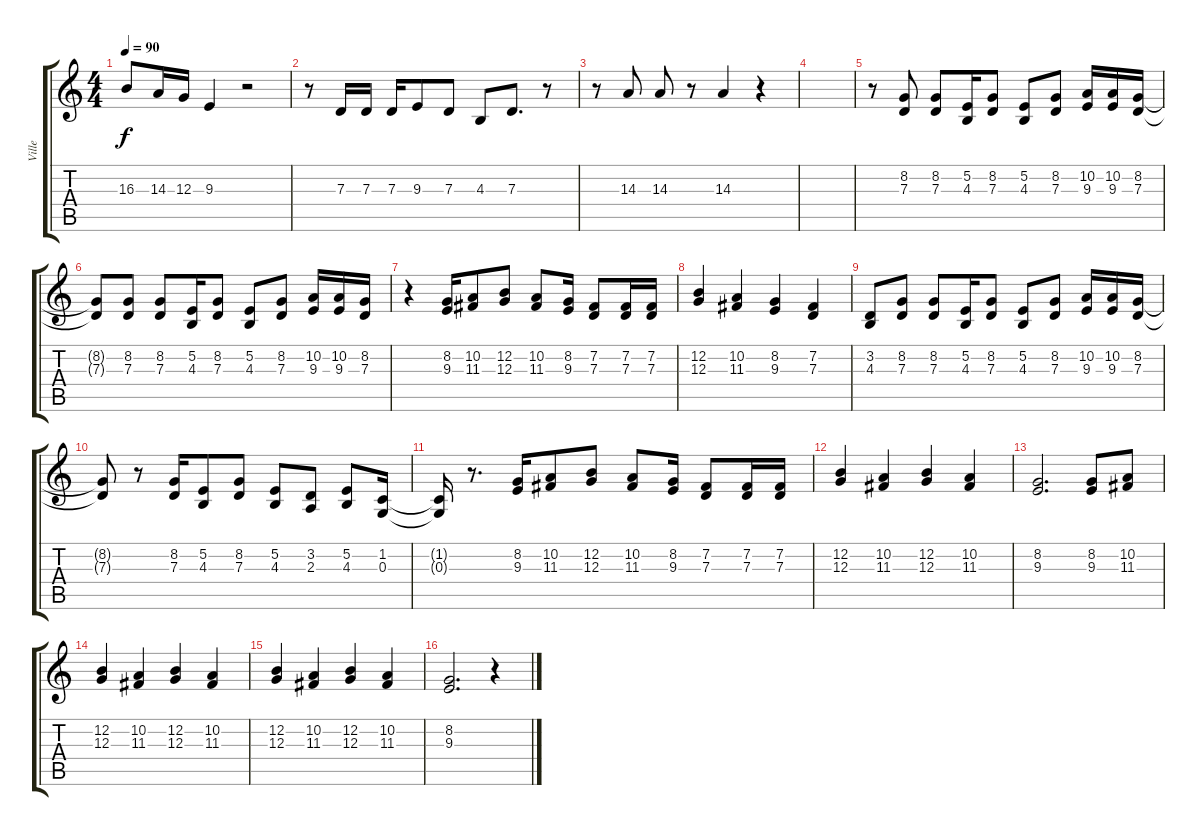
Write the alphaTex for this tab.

\track ("Ville" "Ville") {instrument flute}
\staff {score tabs}
\tuning (E4 B3 G3 D3 A2 E2) {hide}
\ts (4 4)
\tempo 90
\clef g2
\ks c
16.3{t}.8{dy f} 14.3.16 12.3.16 9.3.4 r.2 |
r.8 7.3.16 7.3.16 7.3.16 9.3.8 7.3.8 4.3.8 7.3.8{d} r.8 |
r.8 14.3.8 14.3.8 r.8 14.3.4 r.4 |
|
r.8 (8.2 7.3).8 (8.2 7.3).8 (5.2 4.3).16 (8.2 7.3).8 (5.2 4.3).8 (8.2 7.3).8 (10.2 9.3).16 (10.2 9.3).16 (8.2 7.3).16 |
(8.2{t} 7.3{t}).8 (8.2 7.3).8 (8.2 7.3).8 (5.2 4.3).16 (8.2 7.3).8 (5.2 4.3).8 (8.2 7.3).8 (10.2 9.3).16 (10.2 9.3).16 (8.2 7.3).16 |
r.4 (8.2 9.3).16 (10.2 11.3).8 (12.2 12.3).8 (10.2 11.3).8 (8.2 9.3).16 (7.2 7.3).8 (7.2 7.3).16 (7.2 7.3).16 |
(12.2 12.3).4 (10.2 11.3).4 (8.2 9.3).4 (7.2 7.3).4 |
(3.2 4.3).8 (8.2 7.3).8 (8.2 7.3).8 (5.2 4.3).16 (8.2 7.3).8 (5.2 4.3).8 (8.2 7.3).8 (10.2 9.3).16 (10.2 9.3).16 (8.2 7.3).16 |
(8.2{t} 7.3{t}).8 r.8 (8.2 7.3).16 (5.2 4.3).8 (8.2 7.3).8 (5.2 4.3).8 (3.2 2.3).8 (5.2 4.3).8 (1.2 0.3).16 |
(1.2{t} 0.3{t}).16 r.8{d} (8.2 9.3).16 (10.2 11.3).8 (12.2 12.3).8 (10.2 11.3).8 (8.2 9.3).16 (7.2 7.3).8 (7.2 7.3).16 (7.2 7.3).16 |
(12.2 12.3).4 (10.2 11.3).4 (12.2 12.3).4 (10.2 11.3).4 |
(8.2 9.3).2{d} (8.2 9.3).8 (10.2 11.3).8 |
(12.2 12.3).4 (10.2 11.3).4 (12.2 12.3).4 (10.2 11.3).4 |
(12.2 12.3).4 (10.2 11.3).4 (12.2 12.3).4 (10.2 11.3).4 |
(8.2 9.3).2{d} r.4
